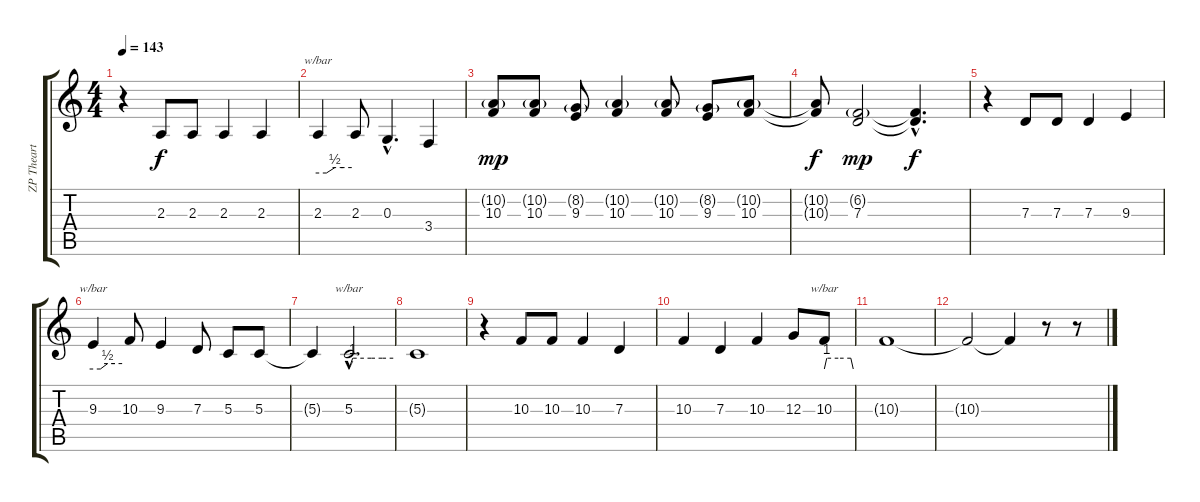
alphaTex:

\track ("ZP Theart (Vocals)" "ZP Theart ") {instrument lead2sawtooth}
\staff {score tabs}
\tuning (E4 B3 G3 D3 A2 E2) {hide}
\ts (4 4)
\tempo 143
\clef g2
\ks c
r.4{dy f} 2.3.8 2.3.8 2.3.4 2.3.4 |
2.3.4{tbe (custom default 0 0 15 0 30 2 45 2 60 2)} 2.3.8 0.3{hac}.4{d} 3.4.4 |
(10.2{g} 10.3).8{dy mp} (10.2{g} 10.3).8 (8.2{g} 9.3).8 (10.2{g} 10.3).4 (10.2{g} 10.3).8 (8.2{g} 9.3).8 (10.2{g} 10.3).8 |
(10.2{t} 10.3{t}).8{dy f} (6.2{g} 7.3).2{dy mp} (6.2{hac t} 7.3{hac t}).4{d dy f} |
r.4 7.3.8 7.3.8 7.3.4 9.3.4 |
9.3.4{tbe (custom default 0 0 15 0 30 2 45 2 60 2)} 10.3.8 9.3.4 7.3.8 5.3.8 5.3.8 |
5.3{t}.4 5.3{hac}.2{d tbe (custom default 0 0 5 4 30 4 45 4 60 4)} |
5.3{t}.1 |
r.4 10.3.8 10.3.8 10.3.4 7.3.4 |
10.3.4 7.3.4 10.3.4 12.3.8 10.3.8{tbe (custom default 0 0 5 4 29 4 55 4 60 0)} |
10.3{t}.1 |
10.3{t}.2 10.3{t}.4 r.8 r.8
